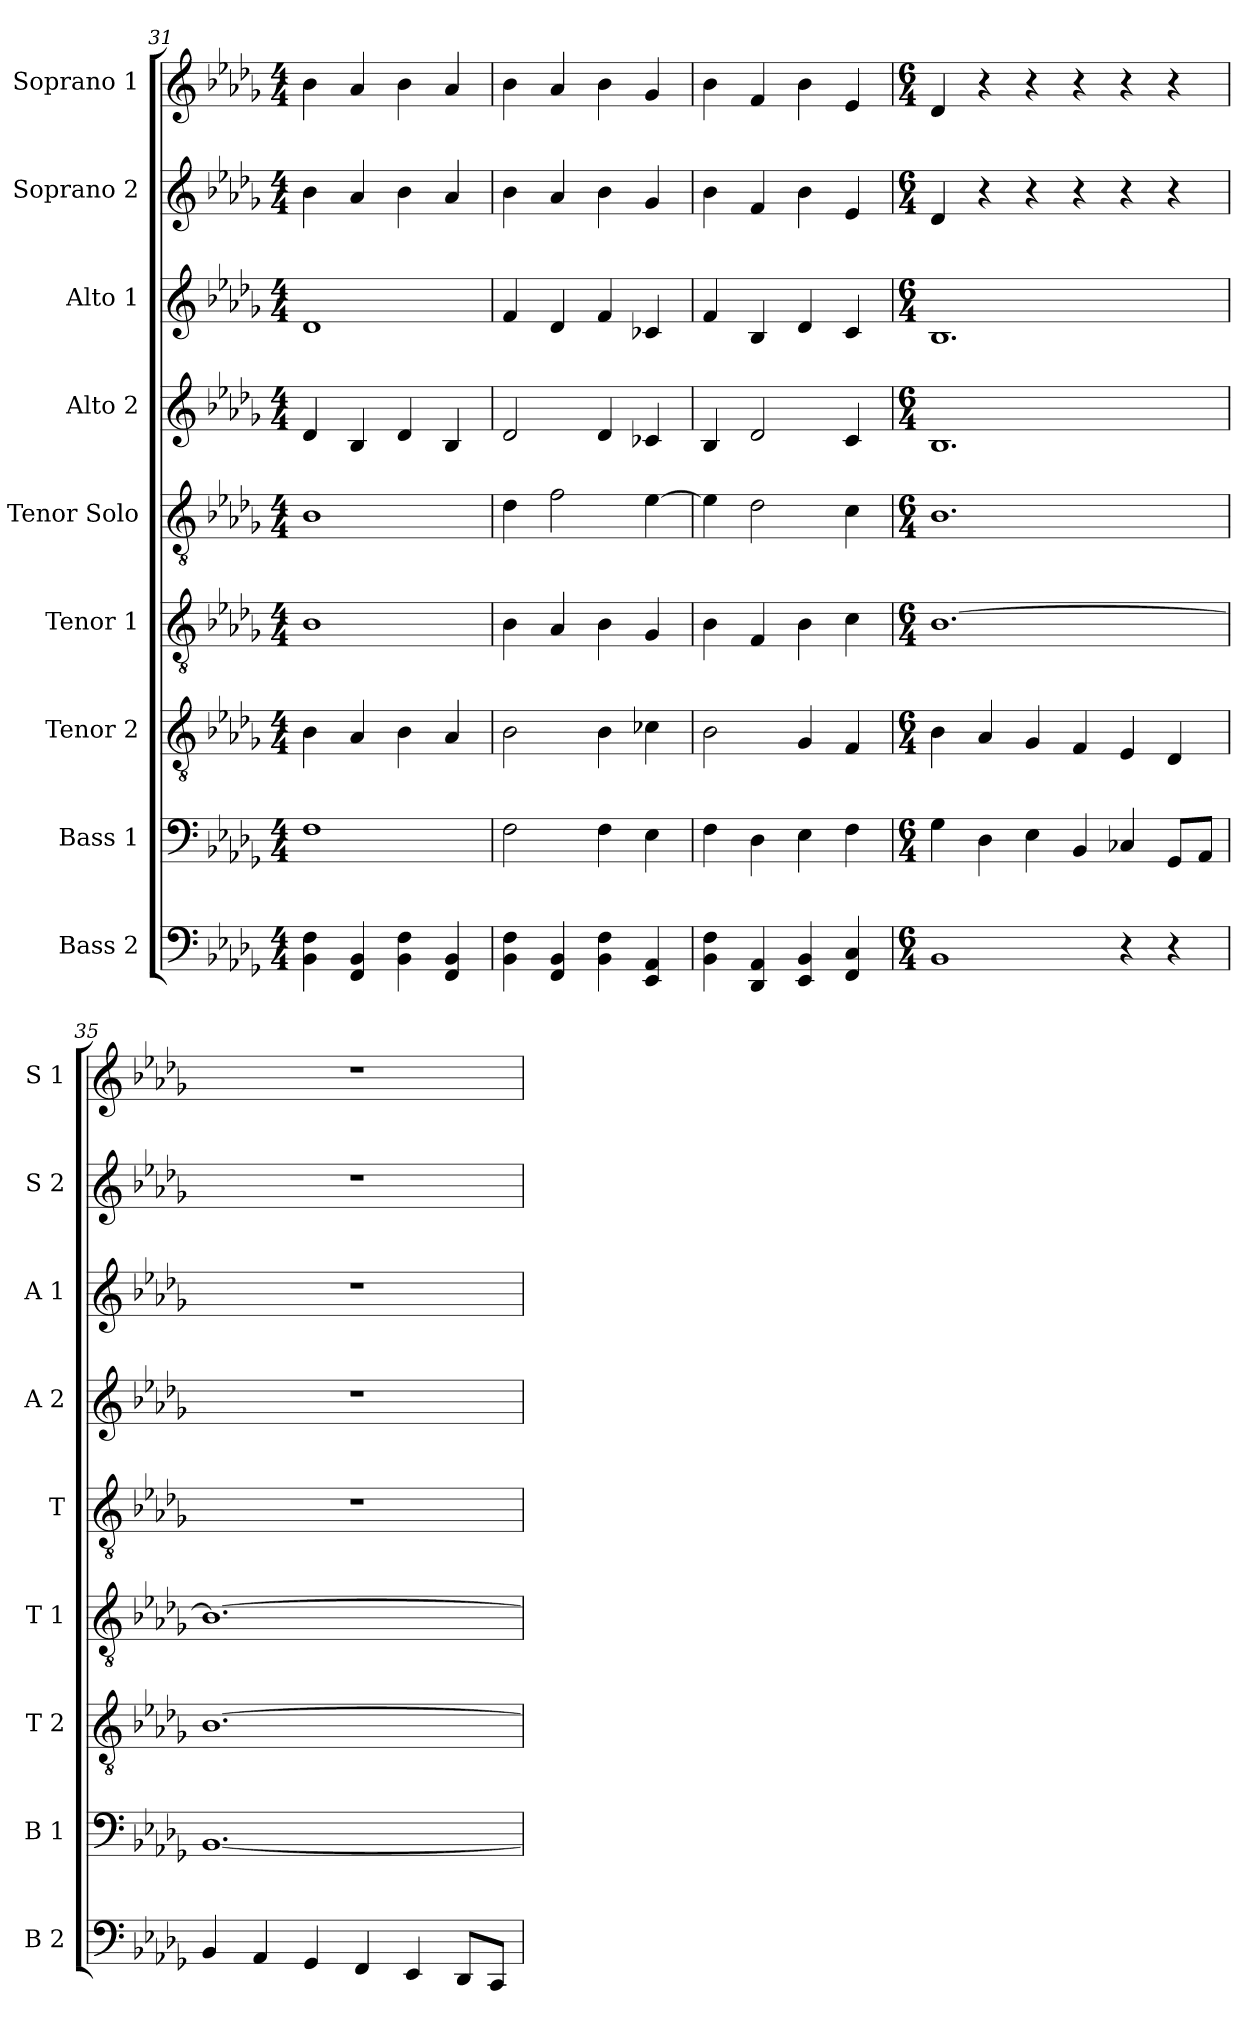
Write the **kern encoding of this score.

**kern	**kern	**kern	**kern	**kern	**kern	**kern	**kern	**kern
*part9	*part8	*part7	*part6	*part5	*part4	*part3	*part2	*part1
*staff9	*staff8	*staff7	*staff6	*staff5	*staff4	*staff3	*staff2	*staff1
*I"Bass 2	*I"Bass 1	*I"Tenor 2	*I"Tenor 1	*I"Tenor Solo	*I"Alto 2	*I"Alto 1	*I"Soprano 2	*I"Soprano 1
*I'B 2	*I'B 1	*I'T 2	*I'T 1	*I'T	*I'A 2	*I'A 1	*I'S 2	*I'S 1
*clefF4	*clefF4	*clefGv2	*clefGv2	*clefGv2	*clefG2	*clefG2	*clefG2	*clefG2
*k[b-e-a-d-g-]	*k[b-e-a-d-g-]	*k[b-e-a-d-g-]	*k[b-e-a-d-g-]	*k[b-e-a-d-g-]	*k[b-e-a-d-g-]	*k[b-e-a-d-g-]	*k[b-e-a-d-g-]	*k[b-e-a-d-g-]
*b-:	*b-:	*b-:	*b-:	*b-:	*b-:	*b-:	*b-:	*b-:
*M4/4	*M4/4	*M4/4	*M4/4	*M4/4	*M4/4	*M4/4	*M4/4	*M4/4
=31	=31	=31	=31	=31	=31	=31	=31	=31
4BB- 4F	1F	4B-	1B-	1B-	4d-	1d-	4b-	4b-
4FF 4BB-	.	4A-	.	.	4B-	.	4a-	4a-
4BB- 4F	.	4B-	.	.	4d-	.	4b-	4b-
4FF 4BB-	.	4A-	.	.	4B-	.	4a-	4a-
=32	=32	=32	=32	=32	=32	=32	=32	=32
4BB- 4F	2F	2B-	4B-	4d-	2d-	4f	4b-	4b-
4FF 4BB-	.	.	4A-	2f	.	4d-	4a-	4a-
4BB- 4F	4F	4B-	4B-	.	4d-	4f	4b-	4b-
4EE- 4AA-	4E-	4c-X	4G-	[4e-	4c-X	4c-X	4g-	4g-
=33	=33	=33	=33	=33	=33	=33	=33	=33
4BB- 4F	4F	2B-	4B-	4e-]	4B-	4f	4b-	4b-
4DD- 4AA-	4D-	.	4F	2d-	2d-	4B-	4f	4f
4EE- 4BB-	4E-	4G-	4B-	.	.	4d-	4b-	4b-
4FF 4C	4F	4F	4c	4c	4c	4c	4e-	4e-
=34	=34	=34	=34	=34	=34	=34	=34	=34
*M6/4	*M6/4	*M6/4	*M6/4	*M6/4	*M6/4	*M6/4	*M6/4	*M6/4
1BB-	4G-	4B-	[1.B-	1.B-	1.B-	1.B-	4d-	4d-
.	4D-	4A-	.	.	.	.	4r	4r
.	4E-	4G-	.	.	.	.	4r	4r
.	4BB-	4F	.	.	.	.	4r	4r
4r	4C-X	4E-	.	.	.	.	4r	4r
4r	8GG-L	4D-	.	.	.	.	4r	4r
.	8AA-J	.	.	.	.	.	.	.
=35	=35	=35	=35	=35	=35	=35	=35	=35
4BB-	[1.BB-	[1.B-	1.B-_	1.r	1.r	1.r	1.r	1.r
4AA-	.	.	.	.	.	.	.	.
4GG-	.	.	.	.	.	.	.	.
4FF	.	.	.	.	.	.	.	.
4EE-	.	.	.	.	.	.	.	.
8DD-L	.	.	.	.	.	.	.	.
8CCJ	.	.	.	.	.	.	.	.
=	=	=	=	=	=	=	=	=
*-	*-	*-	*-	*-	*-	*-	*-	*-
